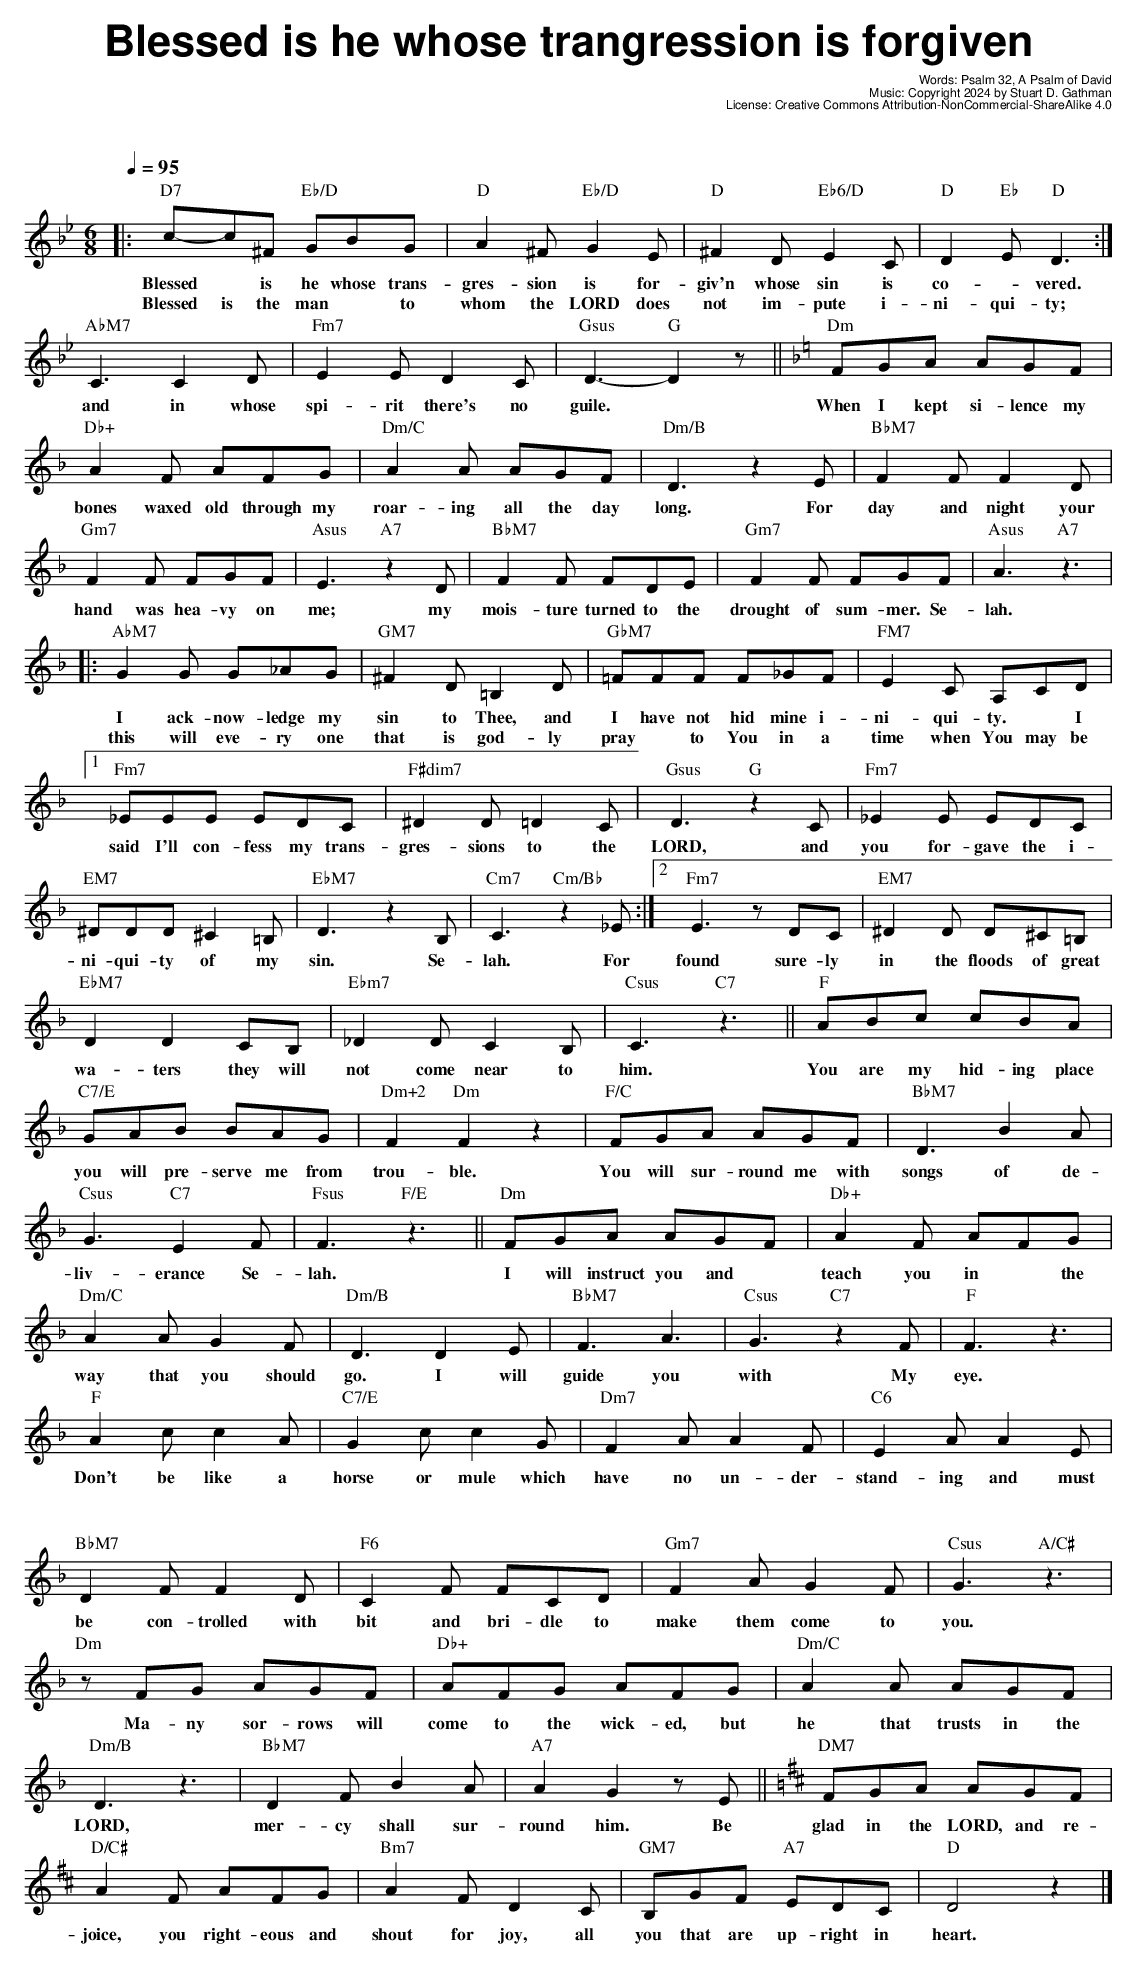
X:1
T: Blessed is he whose trangression is forgiven
C: Words: Psalm 32, A Psalm of David
C: Music: Copyright 2024 by Stuart D. Gathman
C: License: Creative Commons Attribution-NonCommercial-ShareAlike 4.0
M: 6/8
L: 1/8
Q: 1/4=95
K: Gm
V:1
|:"D7"c-c^F "Eb/D"GBG|"D"A2^F "Eb/D"G2E|"D"^F2D "Eb6/D"E2C|"D"D2"Eb"E "D"D3 :|
w:Blessed* is he whose trans-|gres-sion is for-|giv'n whose sin is|co-*vered.|
w:Blessed is the man* to|whom the LORD does|not im-pute i-|ni-qui-ty;|
"AbM7"C3 C2D|"Fm7"E2E D2C|"Gsus"D3-"G"D2z||[K:Dm]"Dm"FGA AGF|
w:and in whose|spi-rit there's no|guile.*|When I kept si-lence my|
"Db+"A2F AFG|"Dm/C"A2A AGF|"Dm/B"D3 z2E|"BbM7"F2F F2D|
w:bones waxed old through my|roar-ing all the day|long. For|day and night your|
"Gm7"F2F FGF|"Asus"E3 "A7"z2D|"BbM7"F2F FDE|"Gm7"F2F FGF|"Asus"A3 "A7" z3|
w:hand was hea-vy on|me; my|mois-ture turned to the|drought of sum-mer. Se-|lah.|
|:"AbM7"G2G G_AG|"GM7"^F2D =B,2D|"GbM7"=FFF F_GF|"FM7"E2C A,CD|
w:I ack-now-ledge my|sin to Thee, and|I have not hid mine i-|ni-qui-ty.* I|
w:this will eve-ry one|that is god-ly|pray* to You in a|time when You may be|
[1 "Fm7"_EEE EDC|"F#dim7"^D2D =D2C|"Gsus"D3 "G"z2C|"Fm7"_E2E EDC|
w:said I'll con-fess my trans-|gres-sions to the|LORD, and|you for-gave the i-|
"EM7"^DDD ^C2=B,|"EbM7"D3 z2B,|"Cm7"C3 "Cm/Bb"z2_E :|[2"Fm7"E3 zDC|"EM7"^D2D D^C=B,|
w:ni-qui-ty of my|sin. Se-|lah. For|found sure-ly|in the floods of great|
"EbM7"D2 D2 CB,|"Ebm7"_D2D C2B,|"Csus"C3"C7"z3||"F"ABc cBA|
w:wa-ters they will|not come near to|him.|You are my hid-ing place|
"C7/E"GAB BAG|"Dm+2"F2 "Dm"F2 z2|"F/C"FGA AGF|"BbM7"D3 B2A|
w:you will pre-serve me from|trou-ble.|You will sur-round me with|songs of de-|
"Csus"G3 "C7"E2F|"Fsus"F3 "F/E"z3||"Dm"FGA AGF|"Db+"A2F AFG|
w:liv-erance Se-|lah.|I will instruct you and|teach you in* the|
"Dm/C"A2A G2F|"Dm/B"D3 D2E|"BbM7"F3 A3|"Csus"G3 "C7"z2F|"F"F3 z3|
w:way that you should| go. I will|guide you|with My|eye.  |
"F"A2c c2A|"C7/E"G2c c2G|"Dm7"F2A A2F|"C6"E2A A2E|
w:Don't be like a|horse or mule which|have no un-der-|stand-ing and must|
"BbM7"D2F F2D|"F6"C2F FCD|"Gm7"F2A G2F|"Csus"G3 "A/C#"z3|
w:be con-trolled with|bit and bri-dle to|make them come to|you. |
"Dm"zFG AGF|"Db+"AFG AFG|"Dm/C"A2A AGF|
w:Ma-ny sor-rows will|come to the wick-ed, but|he that trusts in the|
"Dm/B"D3 z3|"BbM7"D2F B2A|"A7"A2 G2 zE||[K:D]"DM7"FGA AGF|
w:LORD,|mer-cy shall sur-|round him. Be|glad in the LORD, and re-|
"D/C#"A2F AFG|"Bm7"A2F D2C|"GM7"B,GF "A7"EDC|"D"D4 z2|]
w:joice, you right-eous and|shout for joy, all|you that are up-right in|heart.|
